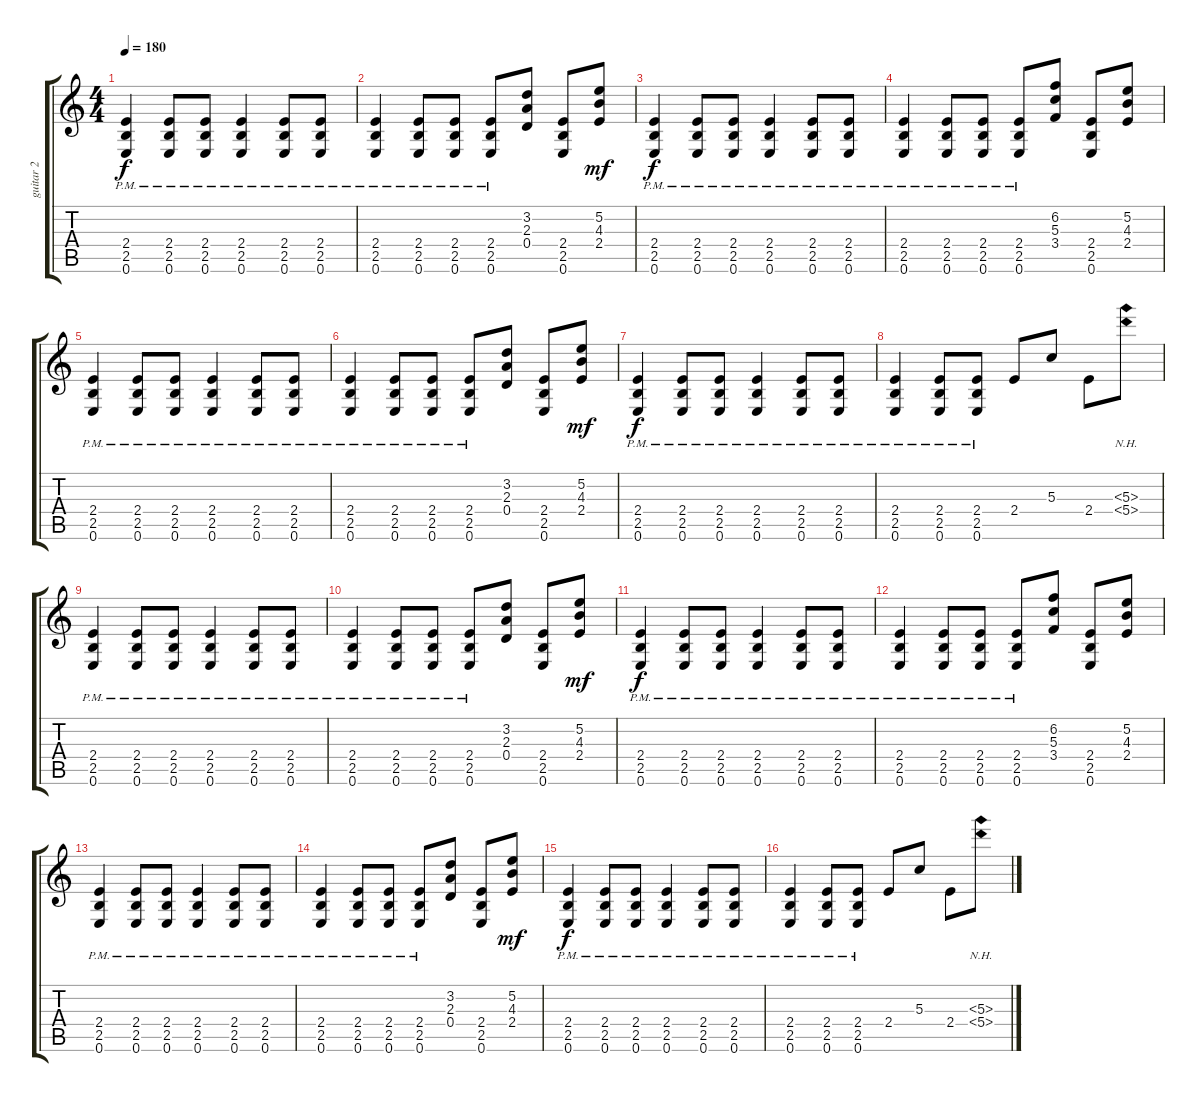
\track ("guitar 2" "guitar 2") {instrument distortionguitar}
\staff {score tabs}
\tuning (E4 B3 G3 D3 A2 E2) {hide}
\ts (4 4)
\tempo 180
\clef g2
\ks c
(2.4{pm} 2.5{pm} 0.6{pm}).4{dy f} (2.4{pm} 2.5{pm} 0.6{pm}).8 (2.4{pm} 2.5{pm} 0.6{pm}).8 (2.4{pm} 2.5{pm} 0.6{pm}).4 (2.4{pm} 2.5{pm} 0.6{pm}).8 (2.4{pm} 2.5{pm} 0.6{pm}).8 |
(2.4{pm} 2.5{pm} 0.6{pm}).4 (2.4{pm} 2.5{pm} 0.6{pm}).8 (2.4{pm} 2.5{pm} 0.6{pm}).8 (2.4{pm} 2.5{pm} 0.6{pm}).8 (3.2 2.3 0.4).8 (2.4 2.5 0.6).8 (5.2 4.3 2.4).8{dy mf} |
(2.4{pm} 2.5{pm} 0.6{pm}).4{dy f} (2.4{pm} 2.5{pm} 0.6{pm}).8 (2.4{pm} 2.5{pm} 0.6{pm}).8 (2.4{pm} 2.5{pm} 0.6{pm}).4 (2.4{pm} 2.5{pm} 0.6{pm}).8 (2.4{pm} 2.5{pm} 0.6{pm}).8 |
(2.4{pm} 2.5{pm} 0.6{pm}).4 (2.4{pm} 2.5{pm} 0.6{pm}).8 (2.4{pm} 2.5{pm} 0.6{pm}).8 (2.4{pm} 2.5{pm} 0.6{pm}).8 (6.2 5.3 3.4).8 (2.4 2.5 0.6).8 (5.2 4.3 2.4).8 |
(2.4{pm} 2.5{pm} 0.6{pm}).4 (2.4{pm} 2.5{pm} 0.6{pm}).8 (2.4{pm} 2.5{pm} 0.6{pm}).8 (2.4{pm} 2.5{pm} 0.6{pm}).4 (2.4{pm} 2.5{pm} 0.6{pm}).8 (2.4{pm} 2.5{pm} 0.6{pm}).8 |
(2.4{pm} 2.5{pm} 0.6{pm}).4 (2.4{pm} 2.5{pm} 0.6{pm}).8 (2.4{pm} 2.5{pm} 0.6{pm}).8 (2.4{pm} 2.5{pm} 0.6{pm}).8 (3.2 2.3 0.4).8 (2.4 2.5 0.6).8 (5.2 4.3 2.4).8{dy mf} |
(2.4{pm} 2.5{pm} 0.6{pm}).4{dy f} (2.4{pm} 2.5{pm} 0.6{pm}).8 (2.4{pm} 2.5{pm} 0.6{pm}).8 (2.4{pm} 2.5{pm} 0.6{pm}).4 (2.4{pm} 2.5{pm} 0.6{pm}).8 (2.4{pm} 2.5{pm} 0.6{pm}).8 |
(2.4{pm} 2.5{pm} 0.6{pm}).4 (2.4{pm} 2.5{pm} 0.6{pm}).8 (2.4{pm} 2.5{pm} 0.6{pm}).8 2.4.8 5.3.8 2.4.8 (5.3{nh} 5.4{nh}).8 |
(2.4{pm} 2.5{pm} 0.6{pm}).4 (2.4{pm} 2.5{pm} 0.6{pm}).8 (2.4{pm} 2.5{pm} 0.6{pm}).8 (2.4{pm} 2.5{pm} 0.6{pm}).4 (2.4{pm} 2.5{pm} 0.6{pm}).8 (2.4{pm} 2.5{pm} 0.6{pm}).8 |
(2.4{pm} 2.5{pm} 0.6{pm}).4 (2.4{pm} 2.5{pm} 0.6{pm}).8 (2.4{pm} 2.5{pm} 0.6{pm}).8 (2.4{pm} 2.5{pm} 0.6{pm}).8 (3.2 2.3 0.4).8 (2.4 2.5 0.6).8 (5.2 4.3 2.4).8{dy mf} |
(2.4{pm} 2.5{pm} 0.6{pm}).4{dy f} (2.4{pm} 2.5{pm} 0.6{pm}).8 (2.4{pm} 2.5{pm} 0.6{pm}).8 (2.4{pm} 2.5{pm} 0.6{pm}).4 (2.4{pm} 2.5{pm} 0.6{pm}).8 (2.4{pm} 2.5{pm} 0.6{pm}).8 |
(2.4{pm} 2.5{pm} 0.6{pm}).4 (2.4{pm} 2.5{pm} 0.6{pm}).8 (2.4{pm} 2.5{pm} 0.6{pm}).8 (2.4{pm} 2.5{pm} 0.6{pm}).8 (6.2 5.3 3.4).8 (2.4 2.5 0.6).8 (5.2 4.3 2.4).8 |
(2.4{pm} 2.5{pm} 0.6{pm}).4 (2.4{pm} 2.5{pm} 0.6{pm}).8 (2.4{pm} 2.5{pm} 0.6{pm}).8 (2.4{pm} 2.5{pm} 0.6{pm}).4 (2.4{pm} 2.5{pm} 0.6{pm}).8 (2.4{pm} 2.5{pm} 0.6{pm}).8 |
(2.4{pm} 2.5{pm} 0.6{pm}).4 (2.4{pm} 2.5{pm} 0.6{pm}).8 (2.4{pm} 2.5{pm} 0.6{pm}).8 (2.4{pm} 2.5{pm} 0.6{pm}).8 (3.2 2.3 0.4).8 (2.4 2.5 0.6).8 (5.2 4.3 2.4).8{dy mf} |
(2.4{pm} 2.5{pm} 0.6{pm}).4{dy f} (2.4{pm} 2.5{pm} 0.6{pm}).8 (2.4{pm} 2.5{pm} 0.6{pm}).8 (2.4{pm} 2.5{pm} 0.6{pm}).4 (2.4{pm} 2.5{pm} 0.6{pm}).8 (2.4{pm} 2.5{pm} 0.6{pm}).8 |
(2.4{pm} 2.5{pm} 0.6{pm}).4 (2.4{pm} 2.5{pm} 0.6{pm}).8 (2.4{pm} 2.5{pm} 0.6{pm}).8 2.4.8 5.3.8 2.4.8 (5.3{nh} 5.4{nh}).8
